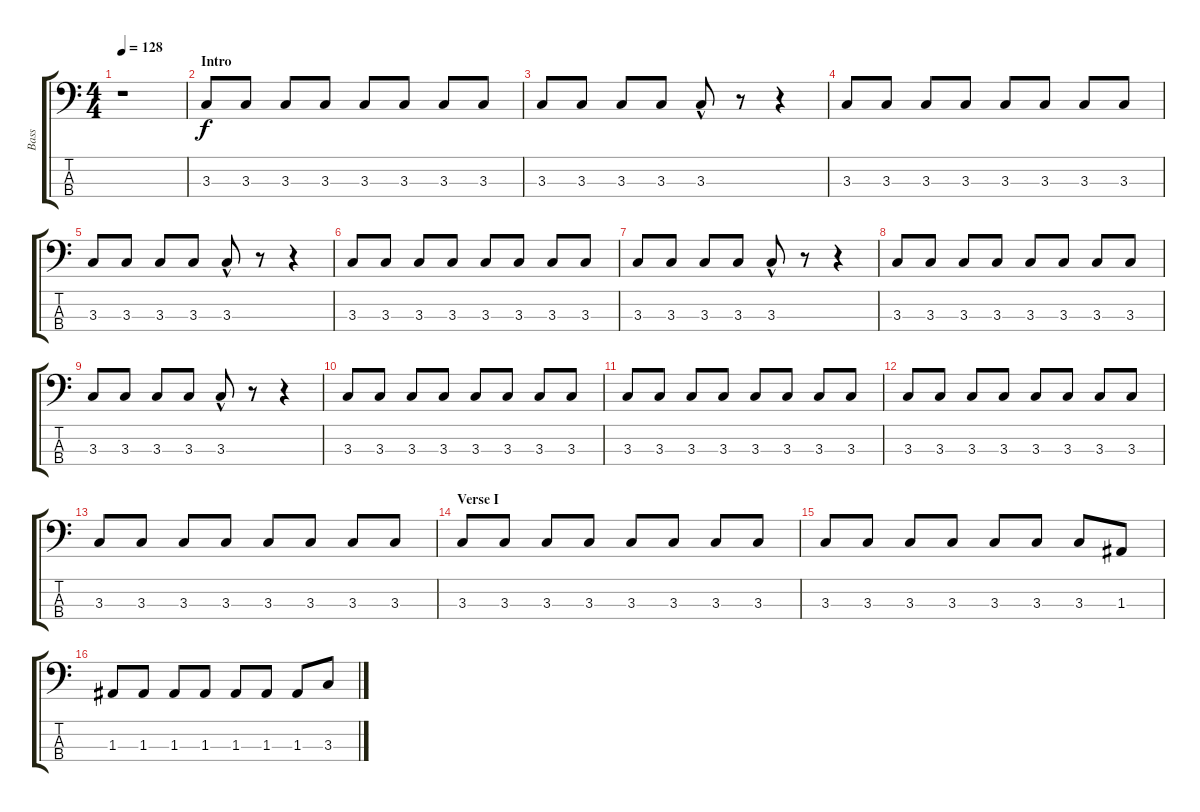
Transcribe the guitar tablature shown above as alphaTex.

\track ("Bass" "Bass") {instrument electricbassfinger}
\staff {score tabs}
\tuning (G2 D2 A1 E1) {hide}
\ts (4 4)
\tempo 128
\clef f4
\ks c
r.1{dy f instrument electricbassfinger} |
\section ("" "Intro")
3.3.8 3.3.8 3.3.8 3.3.8 3.3.8 3.3.8 3.3.8 3.3.8 |
3.3.8 3.3.8 3.3.8 3.3.8 3.3{hac}.8 r.8 r.4 |
3.3.8 3.3.8 3.3.8 3.3.8 3.3.8 3.3.8 3.3.8 3.3.8 |
3.3.8 3.3.8 3.3.8 3.3.8 3.3{hac}.8 r.8 r.4 |
3.3.8 3.3.8 3.3.8 3.3.8 3.3.8 3.3.8 3.3.8 3.3.8 |
3.3.8 3.3.8 3.3.8 3.3.8 3.3{hac}.8 r.8 r.4 |
3.3.8 3.3.8 3.3.8 3.3.8 3.3.8 3.3.8 3.3.8 3.3.8 |
3.3.8 3.3.8 3.3.8 3.3.8 3.3{hac}.8 r.8 r.4 |
3.3.8 3.3.8 3.3.8 3.3.8 3.3.8 3.3.8 3.3.8 3.3.8 |
3.3.8 3.3.8 3.3.8 3.3.8 3.3.8 3.3.8 3.3.8 3.3.8 |
3.3.8 3.3.8 3.3.8 3.3.8 3.3.8 3.3.8 3.3.8 3.3.8 |
3.3.8 3.3.8 3.3.8 3.3.8 3.3.8 3.3.8 3.3.8 3.3.8 |
\section ("" "Verse I")
3.3.8 3.3.8 3.3.8 3.3.8 3.3.8 3.3.8 3.3.8 3.3.8 |
3.3.8 3.3.8 3.3.8 3.3.8 3.3.8 3.3.8 3.3.8 1.3.8 |
1.3.8 1.3.8 1.3.8 1.3.8 1.3.8 1.3.8 1.3.8 3.3.8
